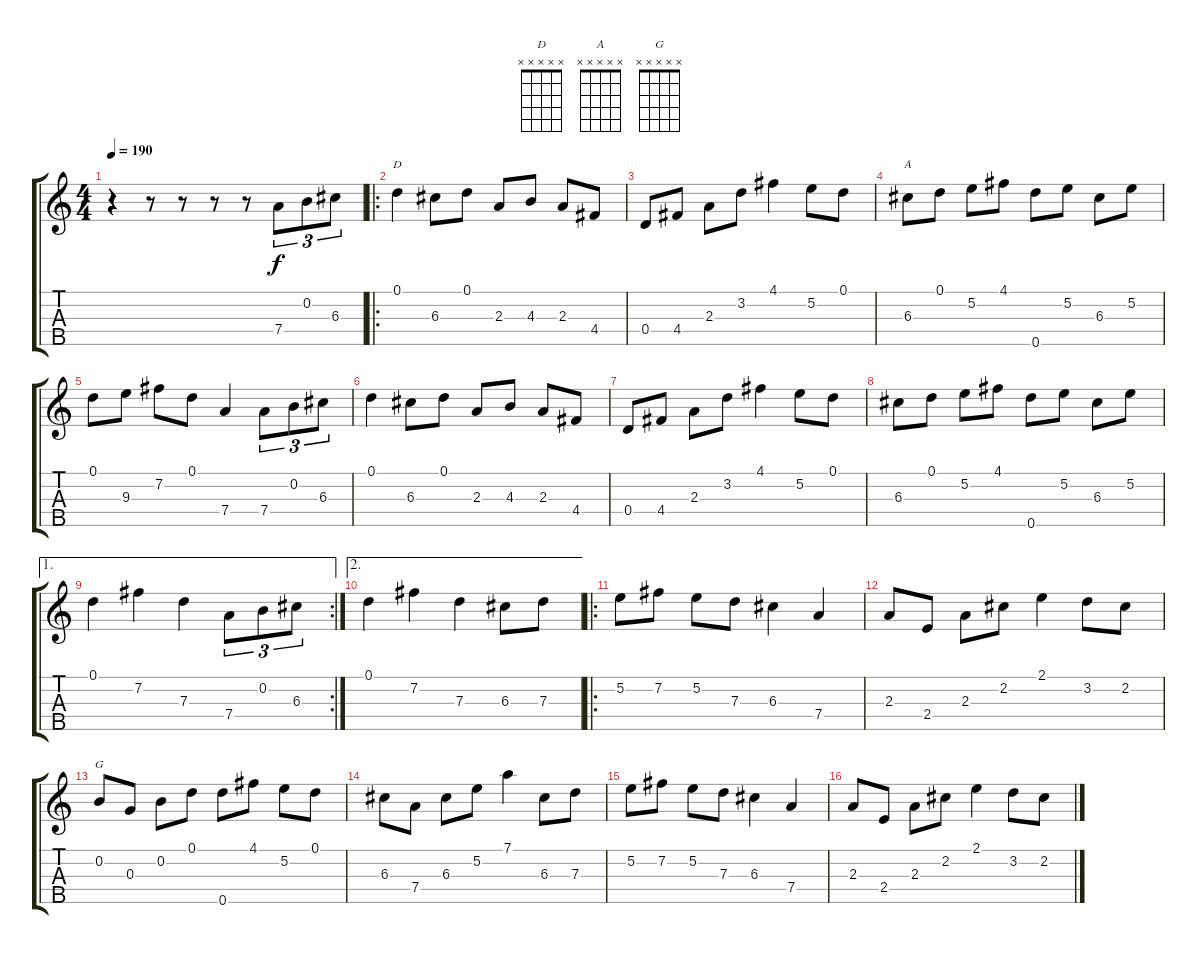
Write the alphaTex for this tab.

\track "" {instrument banjo}
\staff {score tabs}
\tuning (D4 B3 G3 D3 D4) {hide}
\displaytranspose 12
\chord ("D" x x x x x)
\chord ("A" x x x x x)
\chord ("G" x x x x x)
\ts (4 4)
\tempo 190
\clef g2
\ks c
r.4{dy f instrument banjo} r.8 r.8 r.8 r.8 7.4.8{tu (3 2)} 0.2.8{tu (3 2)} 6.3.8{tu (3 2)} |
\ro
0.1.4{ch "D"} 6.3.8 0.1.8 2.3.8 4.3.8 2.3.8 4.4.8 |
0.4.8 4.4.8 2.3.8 3.2.8 4.1.4 5.2.8 0.1.8 |
6.3.8{ch "A"} 0.1.8 5.2.8 4.1.8 0.5.8 5.2.8 6.3.8 5.2.8 |
0.1.8 9.3.8 7.2.8 0.1.8 7.4.4 7.4.8{tu (3 2)} 0.2.8{tu (3 2)} 6.3.8{tu (3 2)} |
0.1.4 6.3.8 0.1.8 2.3.8 4.3.8 2.3.8 4.4.8 |
0.4.8 4.4.8 2.3.8 3.2.8 4.1.4 5.2.8 0.1.8 |
6.3.8 0.1.8 5.2.8 4.1.8 0.5.8 5.2.8 6.3.8 5.2.8 |
\ae 1
\rc 2
0.1.4 7.2.4 7.3.4 7.4.8{tu (3 2)} 0.2.8{tu (3 2)} 6.3.8{tu (3 2)} |
\ae 2
0.1.4 7.2.4 7.3.4 6.3.8 7.3.8 |
\ro
5.2.8 7.2.8 5.2.8 7.3.8 6.3.4 7.4.4 |
2.3.8 2.4.8 2.3.8 2.2.8 2.1.4 3.2.8 2.2.8 |
0.2.8{ch "G"} 0.3.8 0.2.8 0.1.8 0.5.8 4.1.8 5.2.8 0.1.8 |
6.3.8 7.4.8 6.3.8 5.2.8 7.1.4 6.3.8 7.3.8 |
5.2.8 7.2.8 5.2.8 7.3.8 6.3.4 7.4.4 |
2.3.8 2.4.8 2.3.8 2.2.8 2.1.4 3.2.8 2.2.8
